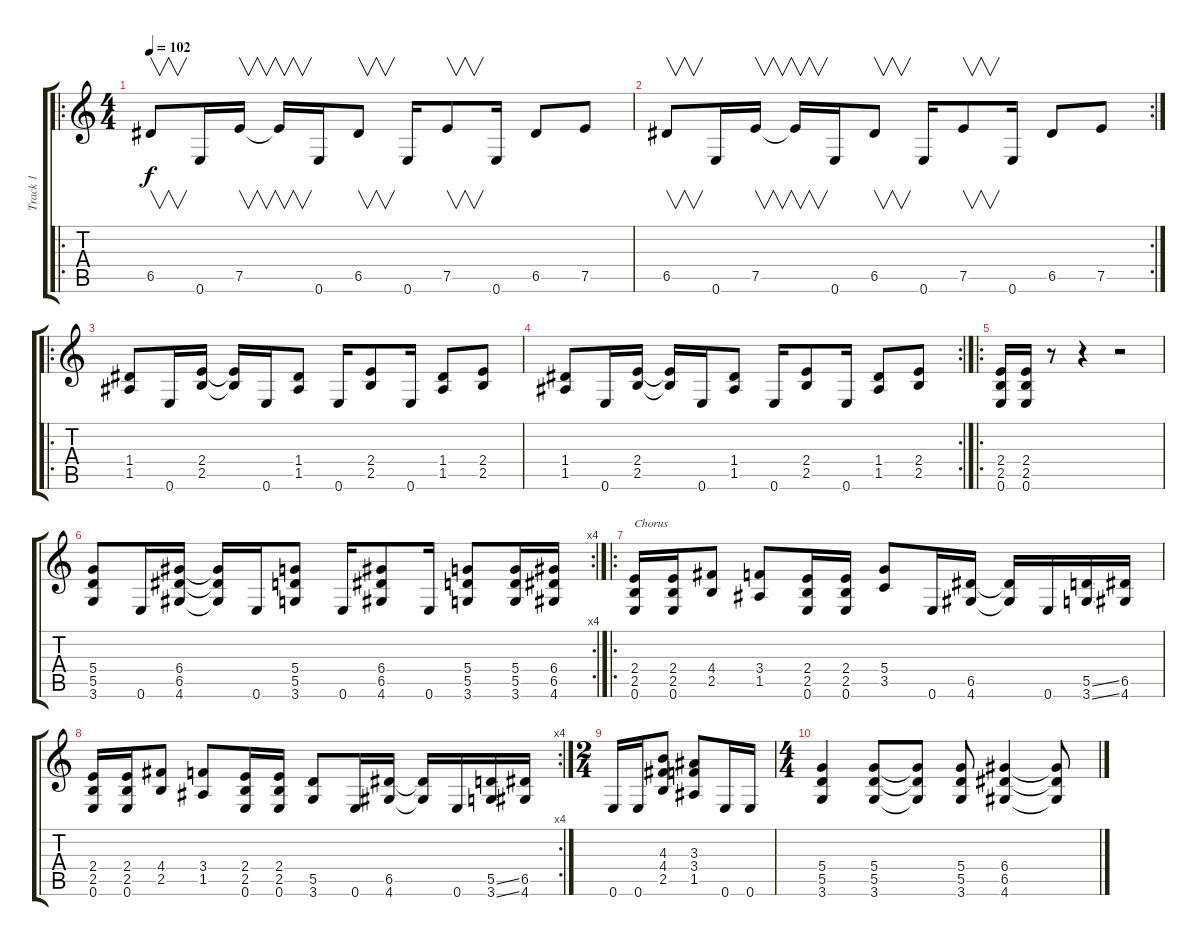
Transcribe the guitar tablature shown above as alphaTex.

\track ("Track 1" "Track 1") {instrument overdrivenguitar}
\staff {score tabs}
\tuning (E4 B3 G3 D3 A2 E2) {hide}
\ro
\ts (4 4)
\tempo 102
\clef g2
\ks c
6.5.8{v dy f} 0.6.16 7.5.16{v} 7.5{t}.16{v} 0.6.16 6.5.8{v} 0.6.16 7.5.8{v} 0.6.16 6.5.8 7.5.8 |
\rc 2
6.5.8{v} 0.6.16 7.5.16{v} 7.5{t}.16{v} 0.6.16 6.5.8{v} 0.6.16 7.5.8{v} 0.6.16 6.5.8 7.5.8 |
\ro
(1.4 1.5).8 0.6.16 (2.4 2.5).16 (2.4{t} 2.5{t}).16 0.6.16 (1.4 1.5).8 0.6.16 (2.4 2.5).8 0.6.16 (1.4 1.5).8 (2.4 2.5).8 |
\rc 2
(1.4 1.5).8 0.6.16 (2.4 2.5).16 (2.4{t} 2.5{t}).16 0.6.16 (1.4 1.5).8 0.6.16 (2.4 2.5).8 0.6.16 (1.4 1.5).8 (2.4 2.5).8 |
\ro
(2.4 2.5 0.6).16 (2.4 2.5 0.6).16 r.8 r.4 r.2 |
\rc 4
(5.4 5.5 3.6).8 0.6.16 (6.4 6.5 4.6).16 (6.4{t} 6.5{t} 4.6{t}).16 0.6.16 (5.4 5.5 3.6).8 0.6.16 (6.4 6.5 4.6).8 0.6.16 (5.4 5.5 3.6).8 (5.4 5.5 3.6).16 (6.4 6.5 4.6).16 |
\ro
(2.4 2.5 0.6).16{txt "Chorus"} (2.4 2.5 0.6).16 (4.4 2.5).8 (3.4 1.5).8 (2.4 2.5 0.6).16 (2.4 2.5 0.6).16 (5.4 3.5).8 0.6.16 (6.5 4.6).16 (6.5{t} 4.6{t}).16 0.6.16 (5.5{ss} 3.6{ss}).16 (6.5 4.6).16 |
\rc 4
(2.4 2.5 0.6).16 (2.4 2.5 0.6).16 (4.4 2.5).8 (3.4 1.5).8 (2.4 2.5 0.6).16 (2.4 2.5 0.6).16 (5.5 3.6).8 0.6.16 (6.5 4.6).16 (6.5{t} 4.6{t}).16 0.6.16 (5.5{ss} 3.6{ss}).16 (6.5 4.6).16 |
\ts (2 4)
0.6.16 0.6.16 (4.3 4.4 2.5).8 (3.3 3.4 1.5).8 0.6.16 0.6.16 |
\ts (4 4)
(5.4 5.5 3.6).4 (5.4 5.5 3.6).8 (5.4{t} 5.5{t} 3.6{t}).8 (5.4 5.5 3.6).8 (6.4 6.5 4.6).4 (6.4{t} 6.5{t} 4.6{t}).8
